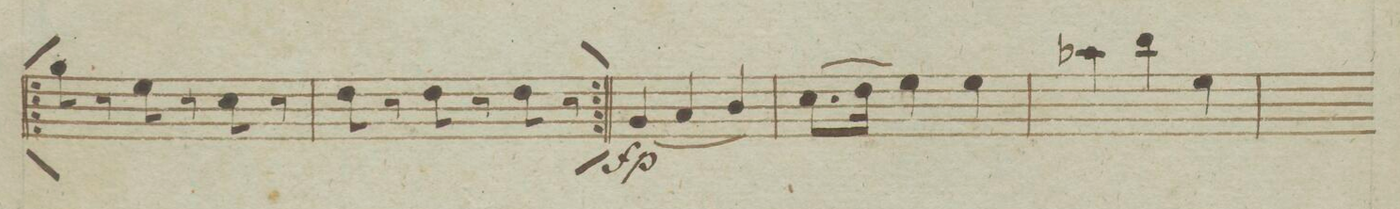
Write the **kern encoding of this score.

**kern	**dynam
*I"Violon e Violoncello.	*
*clefF4	*
*k[b-e-a-d-g-]	*
*M3/4	*
8B-\	.
8r	.
8G-\	.
8r	.
8E-\	.
8r	.
=41	=41
8F\	.
8r	.
8F\	.
8r	.
8F\	.
8r	.
=42	=42
8B-\yy	.
8ryy	.
8G-\yy	.
8ryy	.
8E-\yy	.
8ryy	.
=43	=43
8F\yy	.
8ryy	.
8F\yy	.
8ryy	.
8F\yy	.
8ryy	.
=44	=44
(4BB-/	fp
4C/	.
4D-/)	.
=45	=45
(8.E-\L	.
16F\Jk	.
4G-\)	.
4G-\	.
=46	=46
4c-X\	.
4d-\	.
4G-\	.
=47	=47
*-	*-
